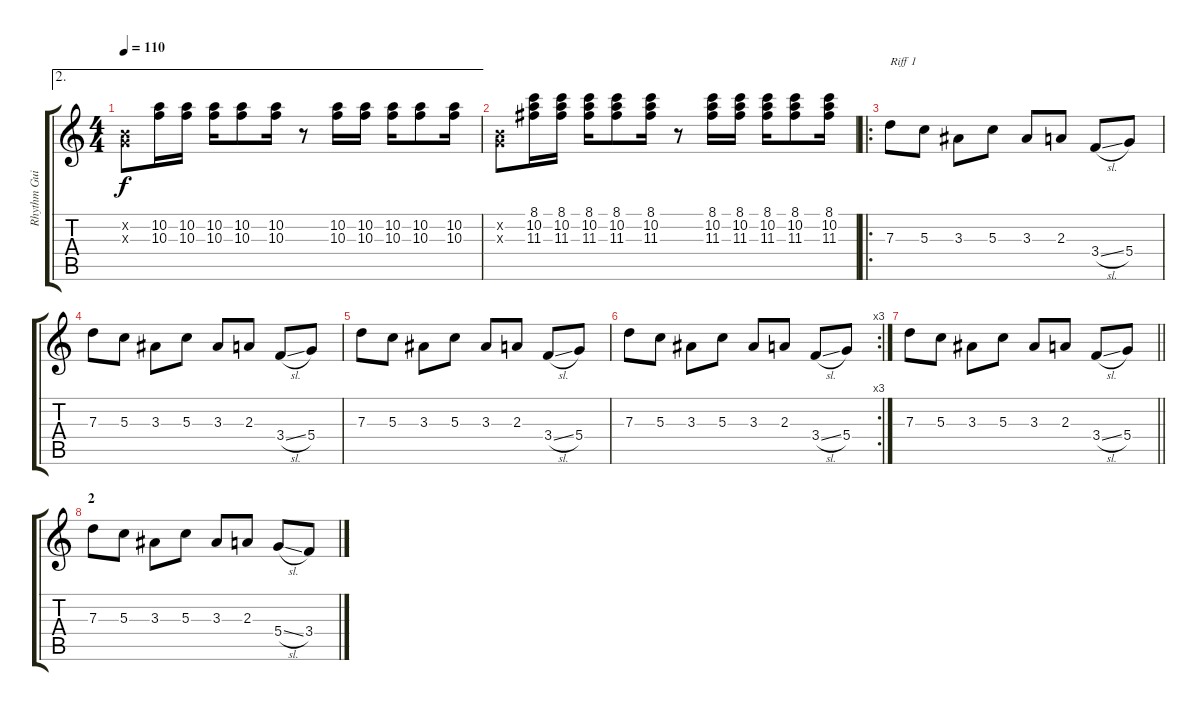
\track ("Rhythm Guitar" "Rhythm Gui") {instrument electricguitarclean}
\staff {score tabs}
\tuning (E4 B3 G3 D3 A2 E2) {hide}
\ae 2
\ts (4 4)
\tempo 110
\clef g2
\ks c
(0.2{x} 0.3{x}).8{dy f} (10.2 10.3).16 (10.2 10.3).16 (10.2 10.3).16 (10.2 10.3).8 (10.2 10.3).16 r.8 (10.2 10.3).16 (10.2 10.3).16 (10.2 10.3).16 (10.2 10.3).8 (10.2 10.3).16 |
(0.2{x} 0.3{x}).8 (8.1 10.2 11.3).16 (8.1 10.2 11.3).16 (8.1 10.2 11.3).16 (8.1 10.2 11.3).8 (8.1 10.2 11.3).16 r.8 (8.1 10.2 11.3).16 (8.1 10.2 11.3).16 (8.1 10.2 11.3).16 (8.1 10.2 11.3).8 (8.1 10.2 11.3).16 |
\ro
7.3.8{txt "Riff 1" volume 14 instrument distortionguitar} 5.3.8 3.3.8 5.3.8 3.3.8 2.3.8 3.4{sl}.8 5.4.8 |
7.3.8{volume 14 instrument distortionguitar} 5.3.8 3.3.8 5.3.8 3.3.8 2.3.8 3.4{sl}.8 5.4.8 |
7.3.8{volume 14 instrument distortionguitar} 5.3.8 3.3.8 5.3.8 3.3.8 2.3.8 3.4{sl}.8 5.4.8 |
\rc 3
7.3.8{volume 14 instrument distortionguitar} 5.3.8 3.3.8 5.3.8 3.3.8 2.3.8 3.4{sl}.8 5.4.8 |
\barLineRight lightlight
7.3.8{volume 14 instrument distortionguitar} 5.3.8 3.3.8 5.3.8 3.3.8 2.3.8 3.4{sl}.8 5.4.8 |
\section ("" "2")
7.3.8{volume 14 instrument distortionguitar} 5.3.8 3.3.8 5.3.8 3.3.8 2.3.8 5.4{sl}.8 3.4.8
